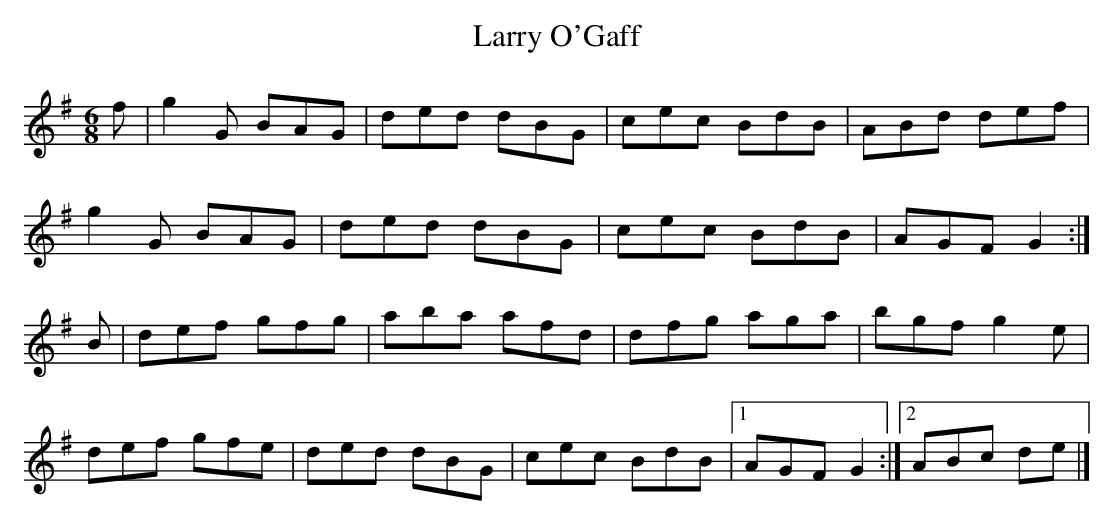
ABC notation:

X:1
T:O'Gaff, Larry
M:6/8
L:1/8
K:G Major
f|g2G BAG|ded dBG|cec BdB|ABd def|!
g2G BAG|ded dBG|cec BdB|AGF G2:|!
B|def gfg|aba afd|dfg aga|bgf g2e|!
def gfe|ded dBG|cec BdB|[1 AGF G2:|[2 ABc de|]!
